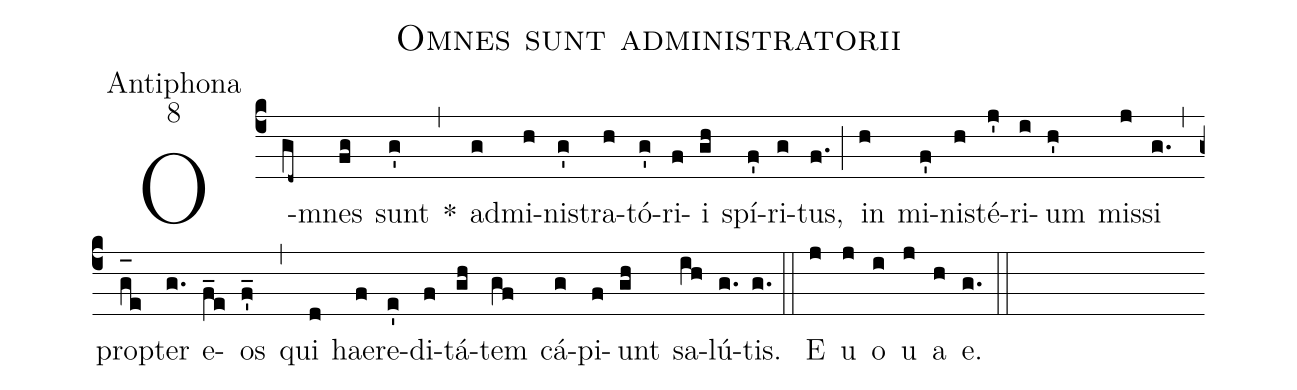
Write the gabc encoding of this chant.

name:Omnes sunt administratorii;
office-part:Antiphona;
mode:8;
%%
(c4) O(gd~)mnes(fg) sunt(g') *(,) ad(g)mi(h)ni(g')stra(h)tó(g')ri(f)i(gh) spí(f')ri(g)tus,(f.) (;) in(h) mi(f')ni(h)sté(j')ri(i)um(h') mis(j)si(g.) (,) pro(g_[oh:h]e)pter(g.) e(f_e)os(f'_) (,) qui(d) hae(f)re(e')di(f)tá(gh)tem(gf) cá(g)pi(f)unt(gh) sa(ih)lú(g.)tis.(g.) (::) <eu>E(j) u(j) o(i) u(j) a(h) e.</eu>(g.) (::)
